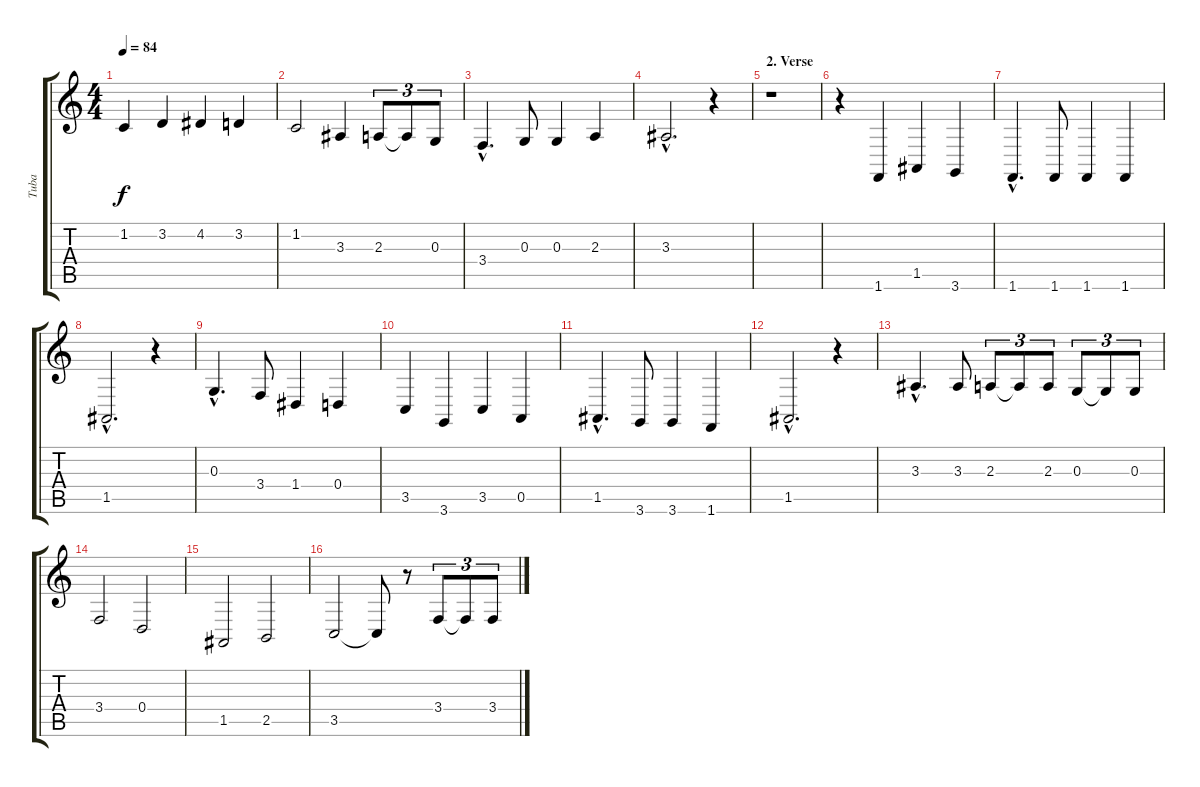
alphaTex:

\track ("Tuba" "Tuba") {instrument tuba}
\staff {score tabs}
\tuning (E4 B3 G3 D3 A2 E2) {hide}
\ts (4 4)
\tempo 84
\clef g2
\ks c
1.2.4{dy f} 3.2.4 4.2.4 3.2.4 |
1.2.2 3.3.4 2.3.8{tu (3 2)} 2.3{t}.8{tu (3 2)} 0.3.8{tu (3 2)} |
3.4{hac}.4{d} 0.3.8 0.3.4 2.3.4 |
3.3{hac}.2{d} r.4 |
\section ("" "2. Verse")
r.1 |
r.4 1.6.4 1.5.4 3.6.4 |
1.6{hac}.4{d} 1.6.8 1.6.4 1.6.4 |
1.5{hac}.2{d} r.4 |
0.3{hac}.4{d} 3.4.8 1.4.4 0.4.4 |
3.5.4 3.6.4 3.5.4 0.5.4 |
1.5{hac}.4{d} 3.6.8 3.6.4 1.6.4 |
1.5{hac}.2{d} r.4 |
3.3{hac}.4{d} 3.3.8 2.3.8{tu (3 2)} 2.3{t}.8{tu (3 2)} 2.3.8{tu (3 2)} 0.3.8{tu (3 2)} 0.3{t}.8{tu (3 2)} 0.3.8{tu (3 2)} |
3.4.2 0.4.2 |
1.5.2 2.5.2 |
3.5.2 3.5{t}.8 r.8 3.4.8{tu (3 2)} 3.4{t}.8{tu (3 2)} 3.4.8{tu (3 2)}
